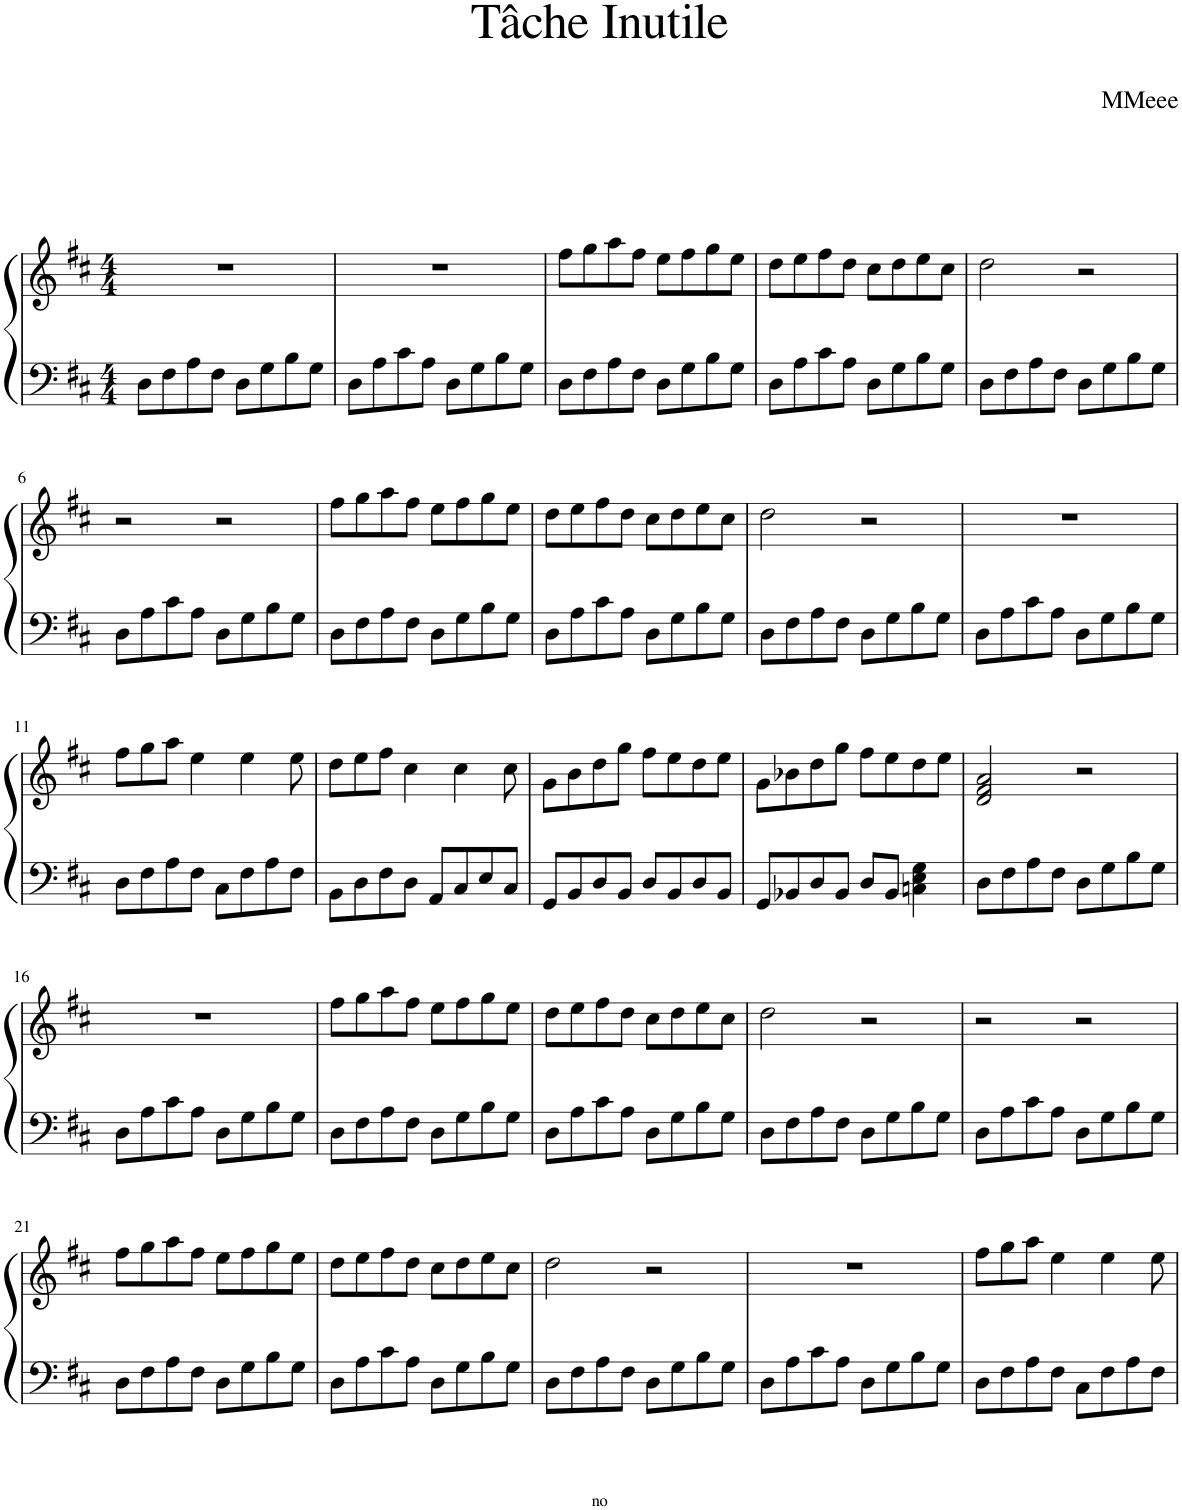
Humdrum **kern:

**kern	**kern
*part1	*part1
*staff2	*staff1
*I"Piano	*
*I'Pno.	*
*clefF4	*clefG2
*k[f#c#]	*k[f#c#]
*M4/4	*M4/4
=1	=1
8D\L	1r
8F#\	.
8A\	.
8F#\J	.
8D\L	.
8G\	.
8B\	.
8G\J	.
=2	=2
8D\L	1r
8A\	.
8c#\	.
8A\J	.
8D\L	.
8G\	.
8B\	.
8G\J	.
=3	=3
8D\L	8ff#\L
8F#\	8gg\
8A\	8aa\
8F#\J	8ff#\J
8D\L	8ee\L
8G\	8ff#\
8B\	8gg\
8G\J	8ee\J
=4	=4
8D\L	8dd\L
8A\	8ee\
8c#\	8ff#\
8A\J	8dd\J
8D\L	8cc#\L
8G\	8dd\
8B\	8ee\
8G\J	8cc#\J
=5	=5
8D\L	2dd\
8F#\	.
8A\	.
8F#\J	.
8D\L	2r
8G\	.
8B\	.
8G\J	.
!!LO:LB:g=z
=6	=6
8D\L	2r
8A\	.
8c#\	.
8A\J	.
8D\L	2r
8G\	.
8B\	.
8G\J	.
=7	=7
8D\L	8ff#\L
8F#\	8gg\
8A\	8aa\
8F#\J	8ff#\J
8D\L	8ee\L
8G\	8ff#\
8B\	8gg\
8G\J	8ee\J
=8	=8
8D\L	8dd\L
8A\	8ee\
8c#\	8ff#\
8A\J	8dd\J
8D\L	8cc#\L
8G\	8dd\
8B\	8ee\
8G\J	8cc#\J
=9	=9
8D\L	2dd\
8F#\	.
8A\	.
8F#\J	.
8D\L	2r
8G\	.
8B\	.
8G\J	.
=10	=10
8D\L	1r
8A\	.
8c#\	.
8A\J	.
8D\L	.
8G\	.
8B\	.
8G\J	.
!!LO:LB:g=z
=11	=11
8D\L	8ff#\L
8F#\	8gg\
8A\	8aa\J
8F#\J	4ee\
8C#\L	.
8F#\	4ee\
8A\	.
8F#\J	8ee\
=12	=12
8BB\L	8dd\L
8D\	8ee\
8F#\	8ff#\J
8D\J	4cc#\
8AA/L	.
8C#/	4cc#\
8E/	.
8C#/J	8cc#\
=13	=13
8GG/L	8g\L
8BB/	8b\
8D/	8dd\
8BB/J	8gg\J
8D/L	8ff#\L
8BB/	8ee\
8D/	8dd\
8BB/J	8ee\J
=14	=14
8GG/L	8g\L
8BB-X/	8b-X\
8D/	8dd\
8BB-/J	8gg\J
8D/L	8ff#\L
8BB-/J	8ee\
4Cn\ 4E\ 4G\	8dd\
.	8ee\J
=15	=15
8D\L	2d/ 2f#/ 2a/
8F#\	.
8A\	.
8F#\J	.
8D\L	2r
8G\	.
8B\	.
8G\J	.
!!LO:LB:g=z
=16	=16
8D\L	1r
8A\	.
8c#\	.
8A\J	.
8D\L	.
8G\	.
8B\	.
8G\J	.
=17	=17
8D\L	8ff#\L
8F#\	8gg\
8A\	8aa\
8F#\J	8ff#\J
8D\L	8ee\L
8G\	8ff#\
8B\	8gg\
8G\J	8ee\J
=18	=18
8D\L	8dd\L
8A\	8ee\
8c#\	8ff#\
8A\J	8dd\J
8D\L	8cc#\L
8G\	8dd\
8B\	8ee\
8G\J	8cc#\J
=19	=19
8D\L	2dd\
8F#\	.
8A\	.
8F#\J	.
8D\L	2r
8G\	.
8B\	.
8G\J	.
=20	=20
8D\L	2r
8A\	.
8c#\	.
8A\J	.
8D\L	2r
8G\	.
8B\	.
8G\J	.
!!LO:LB:g=z
=21	=21
8D\L	8ff#\L
8F#\	8gg\
8A\	8aa\
8F#\J	8ff#\J
8D\L	8ee\L
8G\	8ff#\
8B\	8gg\
8G\J	8ee\J
=22	=22
8D\L	8dd\L
8A\	8ee\
8c#\	8ff#\
8A\J	8dd\J
8D\L	8cc#\L
8G\	8dd\
8B\	8ee\
8G\J	8cc#\J
=23	=23
8D\L	2dd\
8F#\	.
8A\	.
8F#\J	.
8D\L	2r
8G\	.
8B\	.
8G\J	.
=24	=24
8D\L	1r
8A\	.
8c#\	.
8A\J	.
8D\L	.
8G\	.
8B\	.
8G\J	.
=25	=25
8D\L	8ff#\L
8F#\	8gg\
8A\	8aa\J
8F#\J	4ee\
8C#\L	.
8F#\	4ee\
8A\	.
8F#\J	8ee\
=	=
*-	*-
